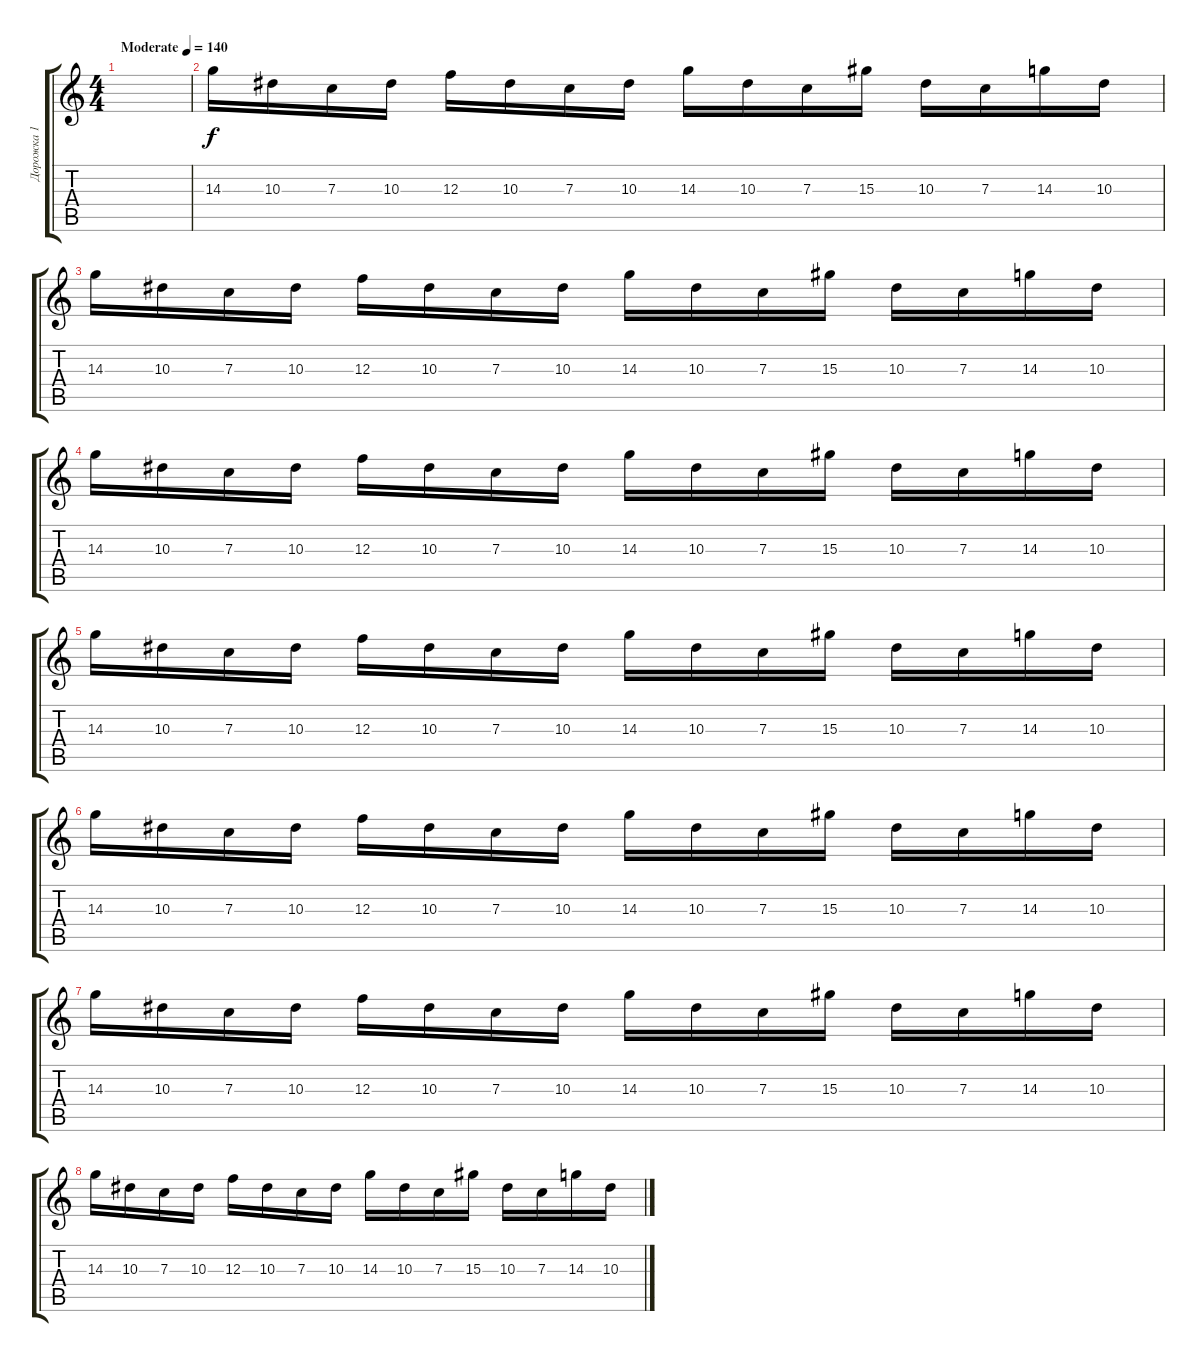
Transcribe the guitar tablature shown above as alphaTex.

\track ("Дорожка 1" "Дорожка 1") {instrument distortionguitar}
\staff {score tabs}
\tuning (D4 A3 F3 C3 G2 C2) {hide}
\ts (4 4)
\tempo (140 "Moderate")
\clef g2
\ks c
|
14.3.16 10.3.16 7.3.16 10.3.16 12.3.16 10.3.16 7.3.16 10.3.16 14.3.16 10.3.16 7.3.16 15.3.16 10.3.16 7.3.16 14.3.16 10.3.16 |
14.3.16 10.3.16 7.3.16 10.3.16 12.3.16 10.3.16 7.3.16 10.3.16 14.3.16 10.3.16 7.3.16 15.3.16 10.3.16 7.3.16 14.3.16 10.3.16 |
14.3.16 10.3.16 7.3.16 10.3.16 12.3.16 10.3.16 7.3.16 10.3.16 14.3.16 10.3.16 7.3.16 15.3.16 10.3.16 7.3.16 14.3.16 10.3.16 |
14.3.16 10.3.16 7.3.16 10.3.16 12.3.16 10.3.16 7.3.16 10.3.16 14.3.16 10.3.16 7.3.16 15.3.16 10.3.16 7.3.16 14.3.16 10.3.16 |
14.3.16 10.3.16 7.3.16 10.3.16 12.3.16 10.3.16 7.3.16 10.3.16 14.3.16 10.3.16 7.3.16 15.3.16 10.3.16 7.3.16 14.3.16 10.3.16 |
14.3.16 10.3.16 7.3.16 10.3.16 12.3.16 10.3.16 7.3.16 10.3.16 14.3.16 10.3.16 7.3.16 15.3.16 10.3.16 7.3.16 14.3.16 10.3.16 |
14.3.16 10.3.16 7.3.16 10.3.16 12.3.16 10.3.16 7.3.16 10.3.16 14.3.16 10.3.16 7.3.16 15.3.16 10.3.16 7.3.16 14.3.16 10.3.16
